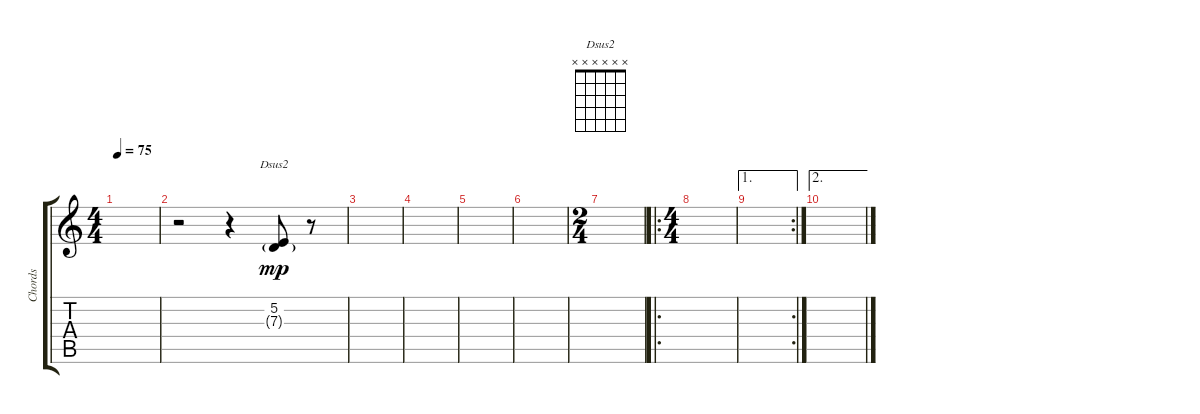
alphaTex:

\track ("Chords" "Chords") {instrument acousticgrandpiano}
\staff {score tabs}
\tuning (E4 B3 G3 D3 A2 E2) {hide}
\chord ("Dsus2" x x x x x x)
\ts (4 4)
\tempo 75
\clef g2
\ks c
|
r.2 r.4 (5.2 7.3{g}).8{ch "Dsus2" dy mp} r.8 |
|
|
|
|
\ts (2 4)
|
\ro
\ts (4 4)
|
\ae 1
\rc 2
|
\ae 2
